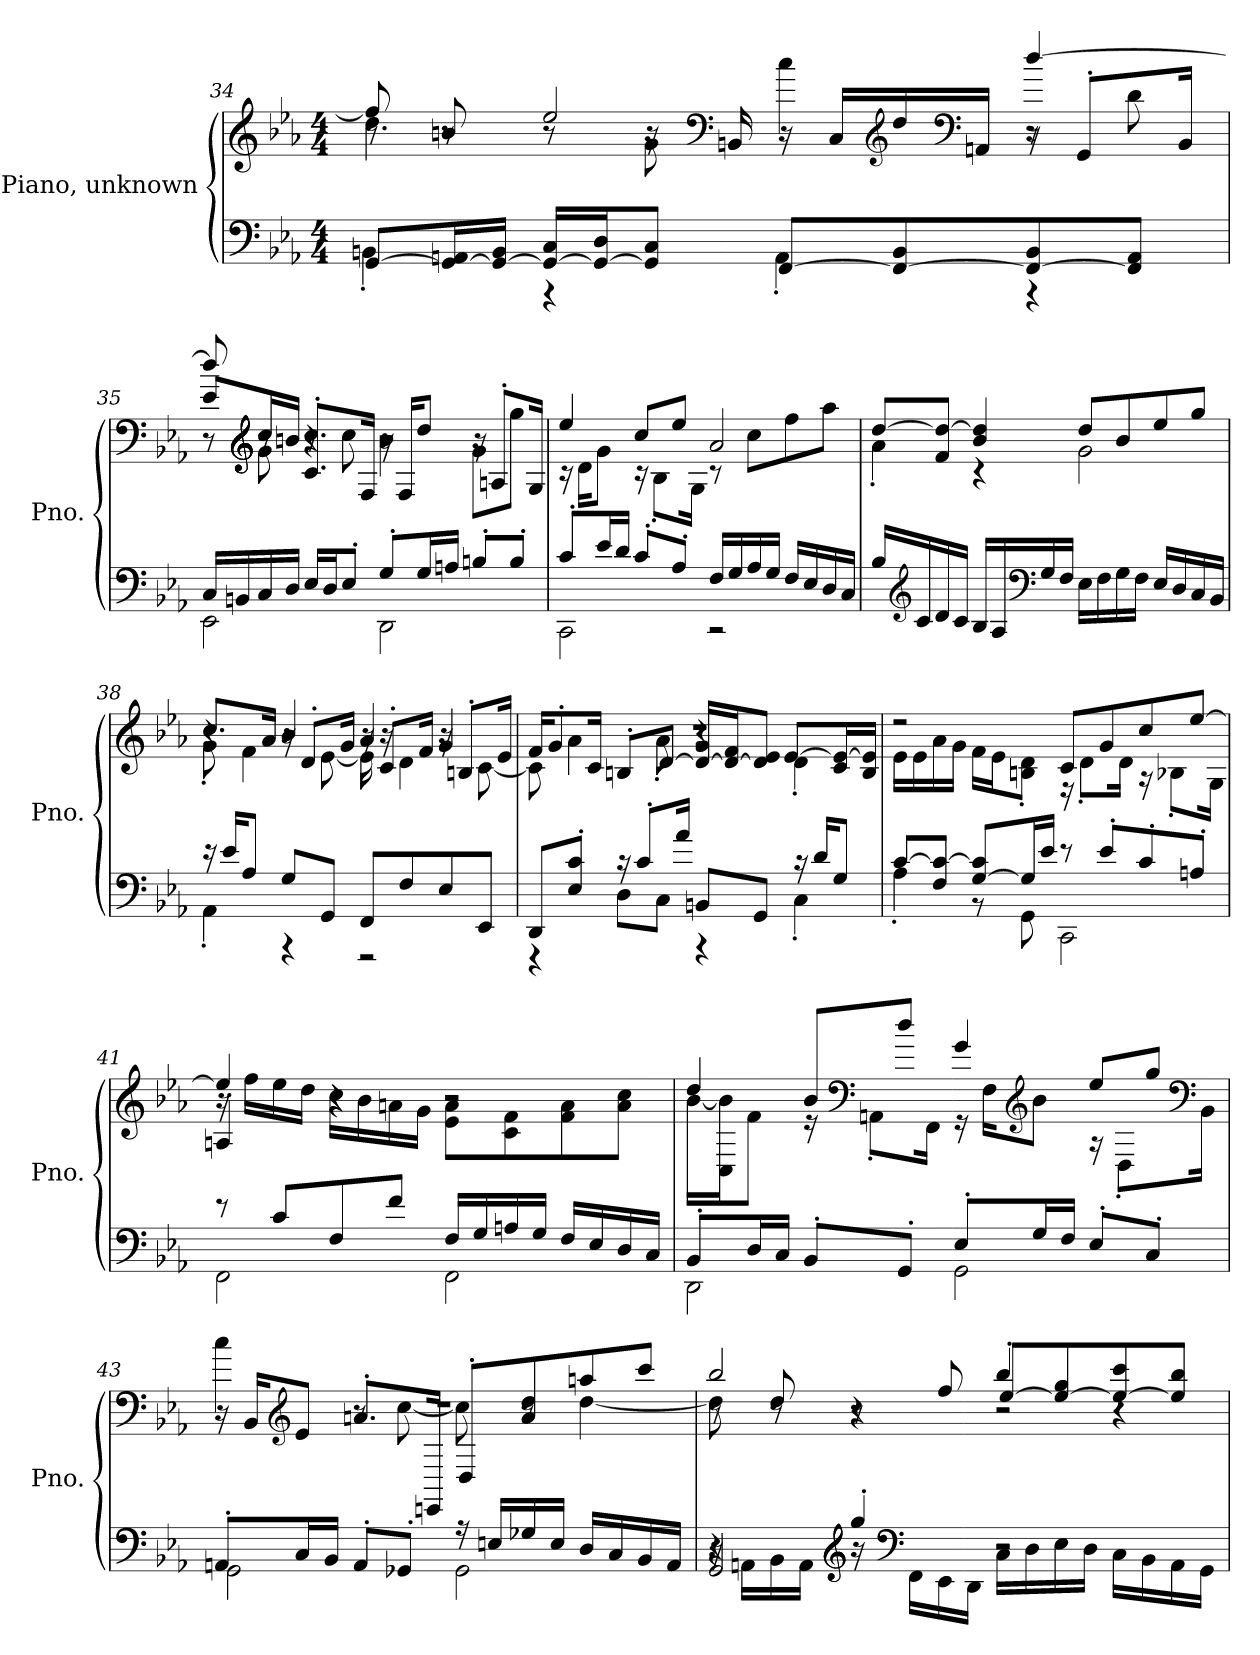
**kern	**kern
*part1	*part1
*staff2	*staff1
*I"Piano, unknown	*
*I'Pno.	*
!!LO:LB:g=z
*clefF4	*clefG2
*k[b-e-a-]	*k[b-e-a-]
*M4/4	*M4/4
=34	=34
*^	*^
*	*	*	*^
[8GG/L	4BBn'\	8ff/]	4.dd\	8r
16GG/_ 16AAn/L	.	8r	.	8bn/
16GG/_ 16BB/JJ	.	.	.	.
16GG/_ 16C/LL	4r	2ee-/	.	8r
16GG/_ 16D/J	.	.	.	.
8GG/] 8C/J	.	.	8g\	16r
*	*	*clefF4	*	*
.	.	.	.	16BBn/
[8FF/L	4AA'\	.	4cc\	16r
.	.	.	.	16C/LL
*	*	*clefG2	*	*
8FF/_ 8BB/	.	.	.	16dd/
*	*	*clefF4	*	*
.	.	.	.	16AAn/JJ
8FF/_ 8BB/	4r	[4dd/	8r	16r
.	.	.	.	8GG'/L
8FF/] 8AA/J	.	.	8d\	.
.	.	.	.	16BB/Jk
!!LO:LB:g=z	!!	!!
=35	=35	=35	=35	=35
16C/LL	2EE-\	8dd/]	8r	8e-/L
16BBn/	.	.	.	.
*	*	*clefG2	*	*
16C/	.	8r	8g\	16cc/L
16D/JJ	.	.	.	16bn/JJ
16E-/LL	.	4r	8r	8.c/' 8.cc/'L
16D/J	.	.	.	.
8E-'/J	.	.	8cc\	.
.	.	.	.	16F/Jk
8G'/L	2DD\	2r	4b\	16r
.	.	.	.	16F/KL
16G/L	.	.	.	8dd/J
16An/JJ	.	.	.	.
8Bn'/L	.	.	8g\L	16r
.	.	.	.	8An'/L
8B'/J	.	.	8gg\J	.
.	.	.	.	16G/Jk
*	*	*	*v	*v
=36	=36	=36	=36
8c'/L	2CC\	4ee-/	16r
.	.	.	16d\KL
16e-/L	.	.	8g\J
16d/JJ	.	.	.
8c'/L	.	8cc/L	16r
.	.	.	8B-'\L
8A-'/J	.	8ee-/J	.
.	.	.	16G\Jk
16F/LL	2r	2a-/	8r
16G/	.	.	.
16A-/	.	.	8cc\L
16G/JJ	.	.	.
16F/LL	.	.	8ff\
16E-/	.	.	.
16D/	.	.	8aa-\J
16C/JJ	.	.	.
*v	*v	*	*
!!LO:LB:g=z	!!
=37	=37	=37
16B-/LL	[8dd/L	4a-'\
*clefG2	*	*
16c/	.	.
16d/	8f/ 8dd/_J	.
16c/JJ	.	.
16B-/LL	4b-/ 4dd/]	4r
16A-/	.	.
*clefF4	*	*
16G/	.	.
16F/JJ	.	.
16E-\LL	8dd/L	2g\
16F\	.	.
16G\	8b-/	.
16F\JJ	.	.
16E-/LL	8ee-/	.
16D/	.	.
16C/	8gg/J	.
16BB-/JJ	.	.
=38	=38	=38
*^	*	*^
16r	4AA-'\	4r	8g'\	8.cc/L
16e-/KL	.	.	.	.
8A-/J	.	.	4f\	.
.	.	.	.	16a-/Jk
8G/L	4r	4b-/	.	16r
.	.	.	.	8d'/L
8GG/J	.	.	[8e-\	.
.	.	.	.	16g/Jk
8FF/L	2r	4a-/	16e-\]	16r
.	.	.	16r	8c'/L
8F/	.	.	4d\	.
.	.	.	.	16f/Jk
8E-/	.	4g/	.	16r
.	.	.	.	8Bn'/L
8EE-/J	.	.	[8c\	.
.	.	.	.	16e-/Jk
!!LO:PB:g=z	!!	!!
=39	=39	=39	=39	=39
8DD/L	4r	1r	8c\]	16f/KL
.	.	.	.	8g'/
8E-/' 8c/'J	.	.	4a-\	.
.	.	.	.	16c/Jk
16r	8D\L	.	.	8Bn'/L
8c'/L	.	.	.	.
.	8C\J	.	8a-'\	[8d/J
16a-/Jk	.	.	.	.
8BBn/L	4r	.	4r	16d/_ 16g/LL
.	.	.	.	16d/_ 16f/J
8GG/J	.	.	.	8d/] 8e-/J
16r	4C'\	.	4d'\	[8e-/L
16d/KL	.	.	.	.
8G/J	.	.	.	16c/ 16e-/_L
.	.	.	.	16B/ 16e-/]JJ
*	*	*	*v	*v
=40	=40	=40	=40
[8c/L	4A-'\	2r	16e-\LL
.	.	.	16e-\
8F/ 8c/_J	.	.	16a-\
.	.	.	16g\JJ
[8G/ 8c/]L	8r	.	16f\LL
.	.	.	16e-\J
16G/L]	8GG\	.	8Bn\' 8d\'J
16e-/JJ	.	.	.
8r	2CC\	8c/L	16r
.	.	.	8d'\L
8e-'/L	.	8g/	.
.	.	.	16d\Jk
8c'/	.	8cc/	16r
.	.	.	8B-X'\L
8An'/J	.	[8ee-/J	.
.	.	.	16G\Jk
!!LO:LB:g=z
=41	=41	=41	=41
*	*	*	*^
8r	2FF\	4ee-/]	16r	4An'/
.	.	.	16ff\LL	.
8c/L	.	.	16ee-\	.
.	.	.	16dd\JJ	.
8F/	.	4r	16cc\LL	4r
.	.	.	16b-\	.
8f/J	.	.	16an\	.
.	.	.	16g\JJ	.
16F/LL	2FF\	2r	8e-\ 8a\L	2r
16G/	.	.	.	.
16An/	.	.	8c\ 8f\	.
16G/JJ	.	.	.	.
16F/LL	.	.	8f\ 8a\	.
16E-/	.	.	.	.
16D/	.	.	8a\ 8cc\J	.
16C/JJ	.	.	.	.
*	*	*	*v	*v
=42	=42	=42	=42
8BB-'/L	2DD\	4dd/	[16b-\LL
.	.	.	16C\ 16b-\]J
16D/L	.	.	8f\J
16C/JJ	.	.	.
8BB-'/L	.	8b-/L	16r
*	*	*clefF4	*
.	.	.	8AAn'\L
8GG'/J	.	8dd/J	.
.	.	.	16FF\Jk
8E-'/L	2GG\	4g/	16r
.	.	.	16F\KL
*	*	*clefG2	*
16G/L	.	.	8b-\J
16F/JJ	.	.	.
8E-'/L	.	8ee-/L	16r
.	.	.	8D'\L
8C'/J	.	8gg/J	.
*	*	*clefF4	*
.	.	.	16BB-\Jk
!!LO:LB:g=z
=43	=43	=43	=43
*	*	*	*^
8AAn'/L	2GG\	1r	4cc\	16r
.	.	.	.	16BB-/KL
*	*	*clefG2	*	*
16C/L	.	.	.	8e-/J
16BB-/JJ	.	.	.	.
8AA'/L	.	.	8r	8.an'/L
8GG-X'/J	.	.	[8cc\	.
.	.	.	.	16EEn/Jk
16r	2GG-\	.	8cc\]	8D'/L
16En/LL	.	.	.	.
16G-X/	.	.	8r	8a/ 8dd/
16E/JJ	.	.	.	.
16D/LL	.	.	[4dd\	8aan/
16C/	.	.	.	.
16BB-/	.	.	.	8ccc/J
16AA/JJ	.	.	.	.
=44	=44	=44	=44	=44
*	*^	*	*	*
4r	16r	2GG/	2bb-/	8dd\]	8r
.	16AAn\LL	.	.	.	.
.	16BB-\	.	.	8r	8dd/
.	16AA\JJ	.	.	.	.
*clefG2	*	*	*	*	*
4gg'/	16r	.	.	4r	8r
*clefF4	*	*	*	*	*
.	16FF\LL	.	.	.	.
.	16EE-\	.	.	.	8ff/
.	16DD\JJ	.	.	.	.
2r	16C\LL	2r	4bb-'/	2r	[8ee-/L
.	16D\	.	.	.	.
.	16E-\	.	.	.	8ee-/_ 8gg/
.	16D\JJ	.	.	.	.
.	16C\LL	.	4r	.	8ee-/_ 8ccc/
.	16BB-\	.	.	.	.
.	16AA\	.	.	.	8ee-/] 8bb-/J
.	16GG\JJ	.	.	.	.
*v	*v	*v	*	*	*
*	*v	*v	*v
=	=
*-	*-
